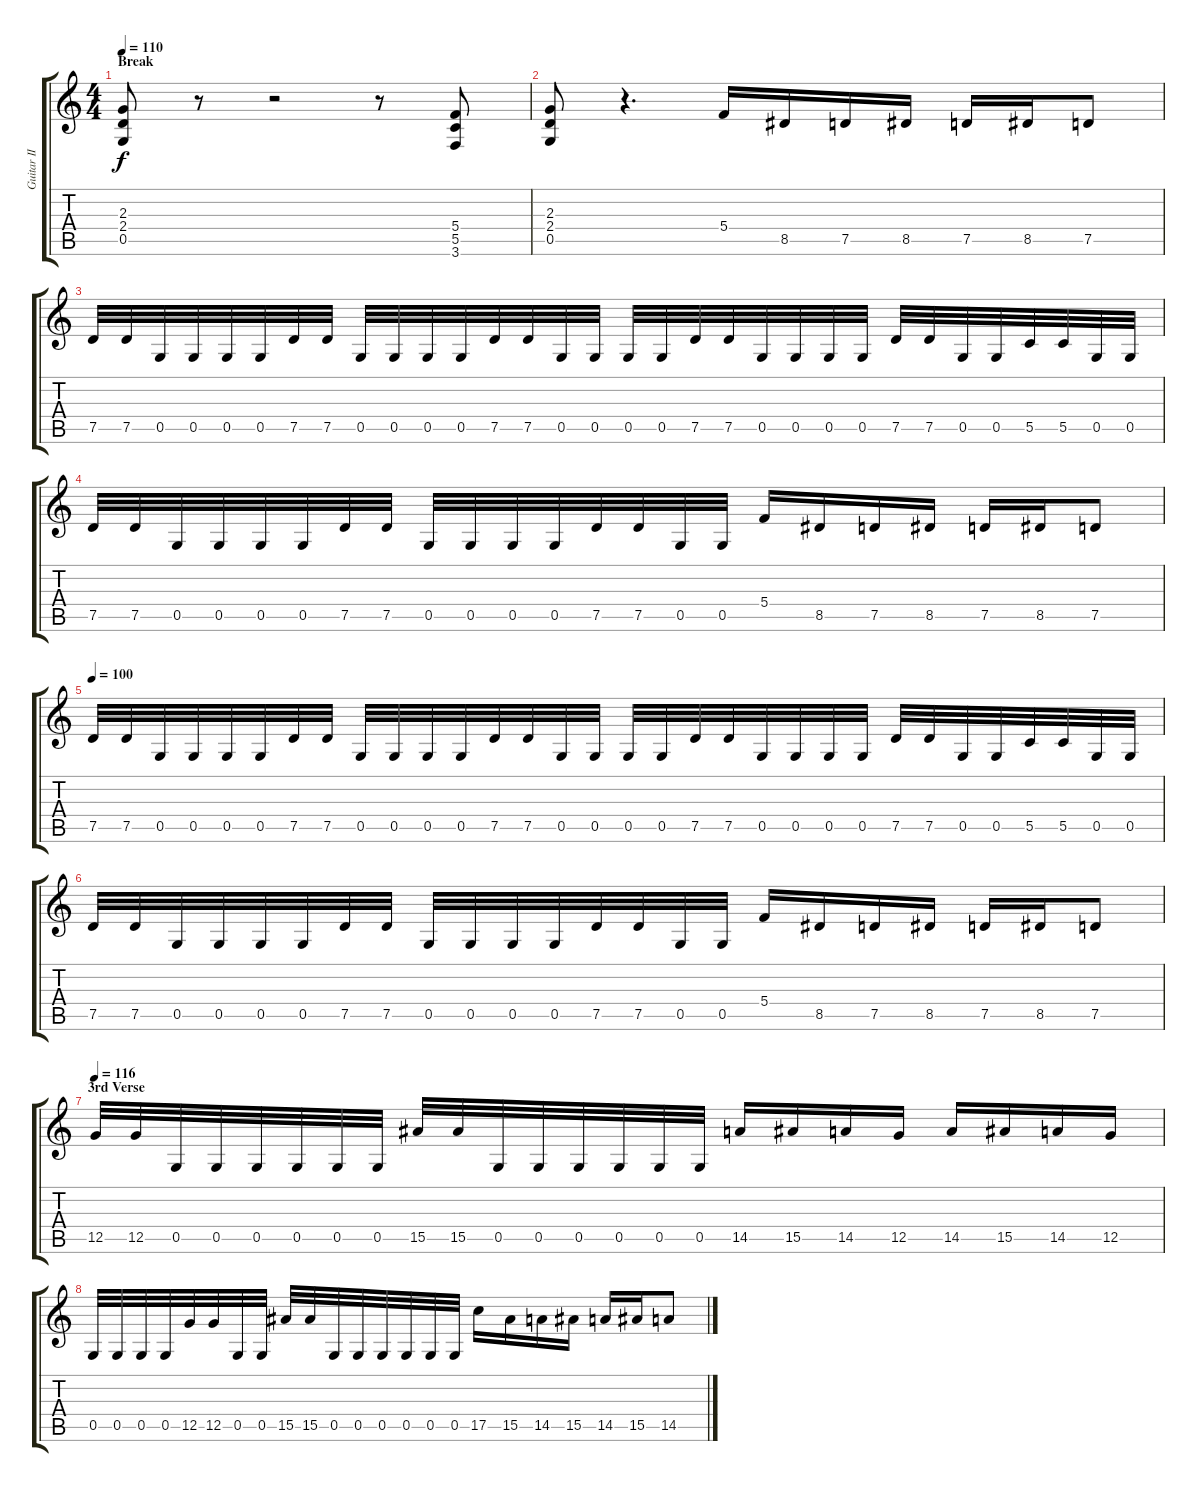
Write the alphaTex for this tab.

\track ("Guitar II" "Guitar II") {instrument distortionguitar}
\staff {score tabs}
\tuning (D4 A3 F3 C3 G2 D2) {hide}
\ts (4 4)
\section ("" "Break")
\tempo 110
\clef g2
\ks c
(2.3 2.4 0.5).8{dy f} r.8 r.2 r.8 (5.4 5.5 3.6).8 |
(2.3 2.4 0.5).8 r.4{d} 5.4.16 8.5.16 7.5.16 8.5.16 7.5.16 8.5.16 7.5.8 |
7.5.32 7.5.32 0.5.32 0.5.32 0.5.32 0.5.32 7.5.32 7.5.32 0.5.32 0.5.32 0.5.32 0.5.32 7.5.32 7.5.32 0.5.32 0.5.32 0.5.32 0.5.32 7.5.32 7.5.32 0.5.32 0.5.32 0.5.32 0.5.32 7.5.32 7.5.32 0.5.32 0.5.32 5.5.32 5.5.32 0.5.32 0.5.32 |
7.5.32 7.5.32 0.5.32 0.5.32 0.5.32 0.5.32 7.5.32 7.5.32 0.5.32 0.5.32 0.5.32 0.5.32 7.5.32 7.5.32 0.5.32 0.5.32 5.4.16 8.5.16 7.5.16 8.5.16 7.5.16 8.5.16 7.5.8 |
\tempo 100
7.5.32 7.5.32 0.5.32 0.5.32 0.5.32 0.5.32 7.5.32 7.5.32 0.5.32 0.5.32 0.5.32 0.5.32 7.5.32 7.5.32 0.5.32 0.5.32 0.5.32 0.5.32 7.5.32 7.5.32 0.5.32 0.5.32 0.5.32 0.5.32 7.5.32 7.5.32 0.5.32 0.5.32 5.5.32 5.5.32 0.5.32 0.5.32 |
7.5.32 7.5.32 0.5.32 0.5.32 0.5.32 0.5.32 7.5.32 7.5.32 0.5.32 0.5.32 0.5.32 0.5.32 7.5.32 7.5.32 0.5.32 0.5.32 5.4.16 8.5.16 7.5.16 8.5.16 7.5.16 8.5.16 7.5.8 |
\section ("" "3rd Verse")
\tempo 116
12.5.32 12.5.32 0.5.32 0.5.32 0.5.32 0.5.32 0.5.32 0.5.32 15.5.32 15.5.32 0.5.32 0.5.32 0.5.32 0.5.32 0.5.32 0.5.32 14.5.16 15.5.16 14.5.16 12.5.16 14.5.16 15.5.16 14.5.16 12.5.16 |
0.5.32 0.5.32 0.5.32 0.5.32 12.5.32 12.5.32 0.5.32 0.5.32 15.5.32 15.5.32 0.5.32 0.5.32 0.5.32 0.5.32 0.5.32 0.5.32 17.5.16 15.5.16 14.5.16 15.5.16 14.5.16 15.5.16 14.5.8
